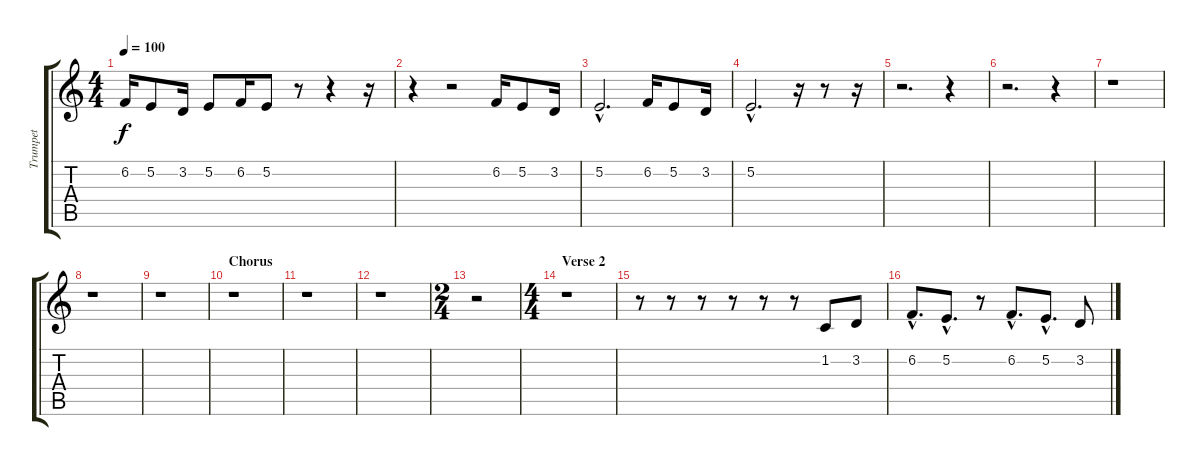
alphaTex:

\track ("Trumpet" "Trumpet") {instrument trumpet}
\staff {score tabs}
\tuning (E4 B3 G3 D3 A2 E2) {hide}
\ts (4 4)
\tempo 100
\clef g2
\ks c
6.2.16{dy f} 5.2.8 3.2.16 5.2.8 6.2.16 5.2.8 r.8 r.4 r.16 |
r.4 r.2 6.2.16 5.2.8 3.2.16 |
5.2{hac}.2{d} 6.2.16 5.2.8 3.2.16 |
5.2{hac}.2{d} r.16 r.8 r.16 |
r.2{d} r.4 |
r.2{d} r.4 |
r.1 |
r.1 |
r.1 |
\section ("" "Chorus")
r.1 |
r.1 |
r.1 |
\ts (2 4)
r.2 |
\ts (4 4)
\section ("" "Verse 2")
r.1 |
r.8 r.8 r.8 r.8 r.8 r.8 1.2.8 3.2.8 |
6.2{hac}.8{d} 5.2{hac}.8{d} r.8 6.2{hac}.8{d} 5.2{hac}.8{d} 3.2.8
